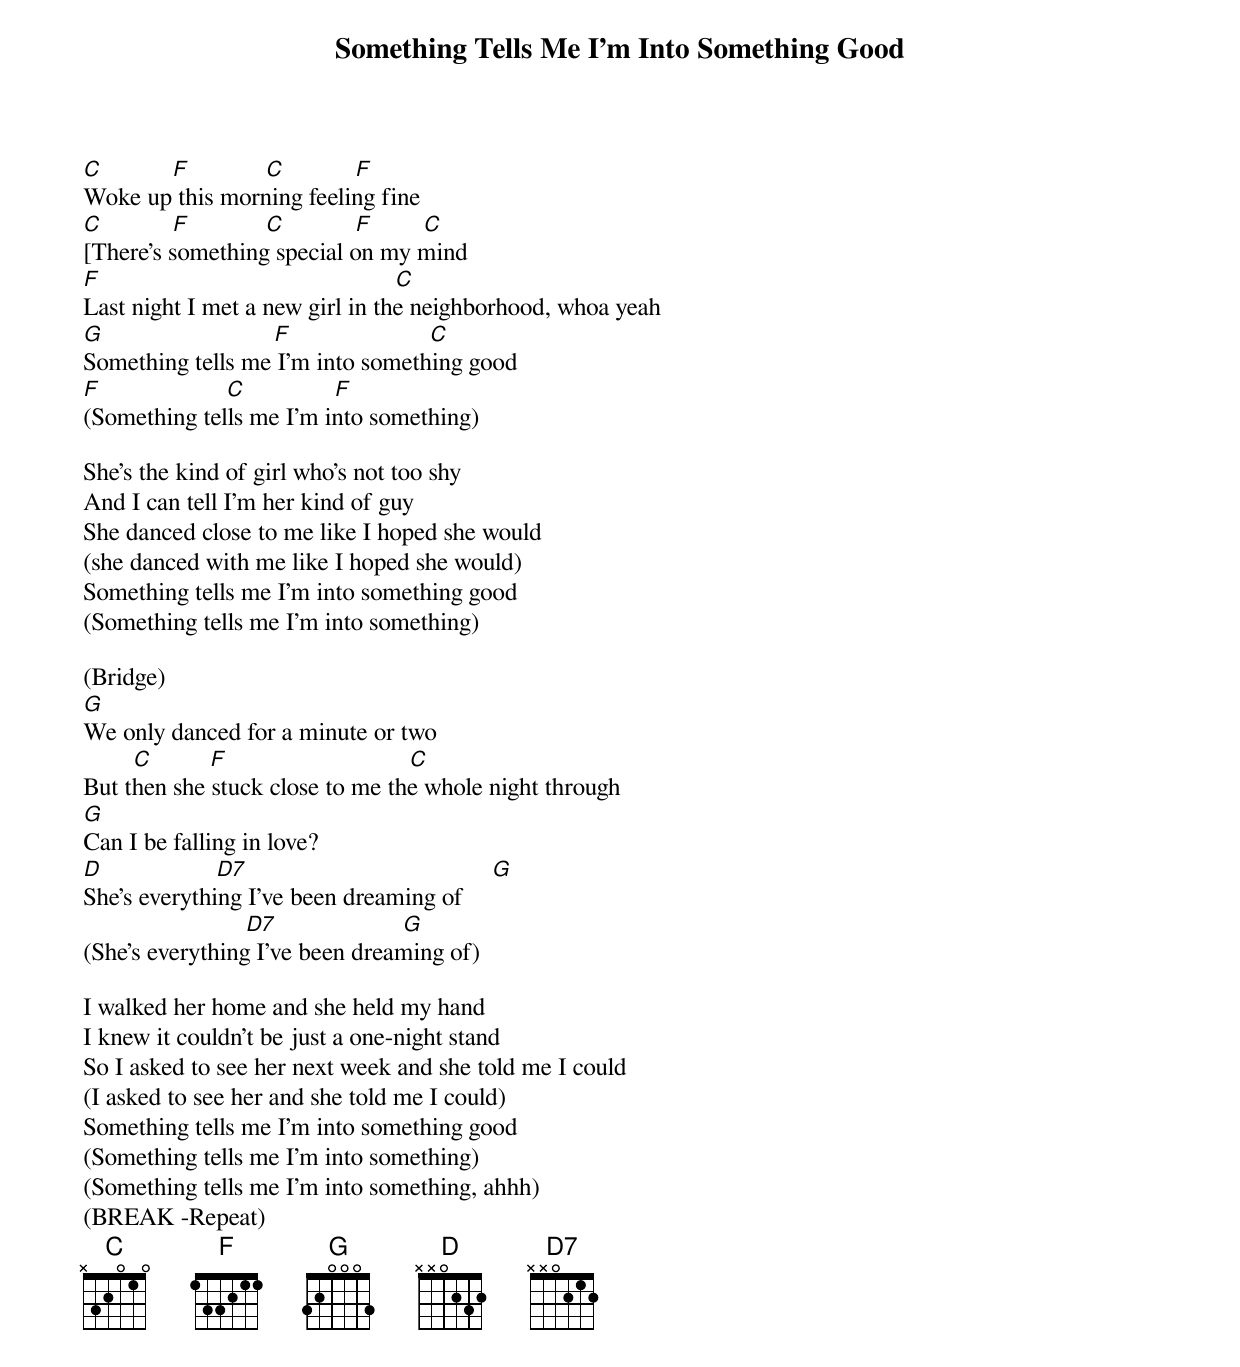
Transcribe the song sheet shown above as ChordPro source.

{title:Something Tells Me I’m Into Something Good}

[C]           [F]            [C]           [F]
Woke up this morning feeling fine
[C]           [F]            [C]           [F]        [C]
[There’s something special on my mind
[F]                                               [C]
Last night I met a new girl in the neighborhood, whoa yeah
[G]                           [F]                      [C]
Something tells me I'm into something good
[F]                    [C]              [F]
(Something tells me I’m into something)

She's the kind of girl who's not too shy
And I can tell I'm her kind of guy
She danced close to me like I hoped she would
(she danced with me like I hoped she would)
Something tells me I'm into something good
(Something tells me I'm into something)

(Bridge)
[G]
We only danced for a minute or two
        [C]         [F]                             [C]
But then she stuck close to me the whole night through
[G]
Can I be falling in love?
[D]                  [D7]                                       [G]
She’s everything I’ve been dreaming of
                          [D7]                    [G]
(She’s everything I’ve been dreaming of)

I walked her home and she held my hand
I knew it couldn't be just a one-night stand
So I asked to see her next week and she told me I could
(I asked to see her and she told me I could)
Something tells me I'm into something good
(Something tells me I'm into something)
(Something tells me I'm into something, ahhh)
(BREAK -Repeat)
